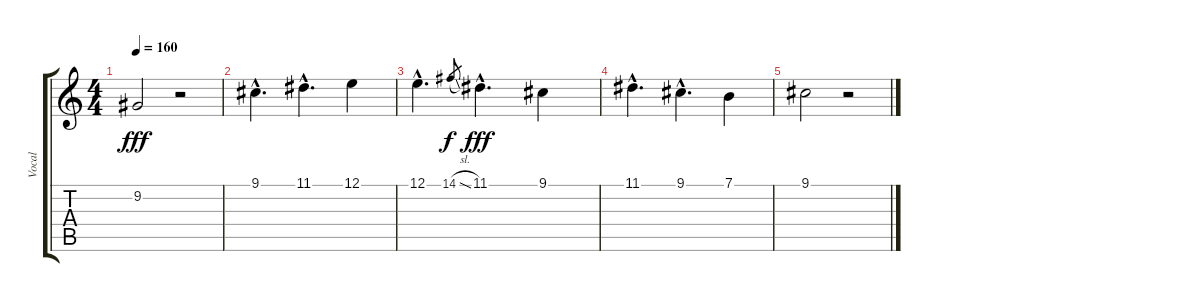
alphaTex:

\track ("Vocal" "Vocal") {instrument lead5charang}
\staff {score tabs}
\tuning (E4 B3 G3 D3 A2 E2) {hide}
\ts (4 4)
\tempo 160
\clef g2
\ks c
9.2.2{dy fff} r.2 |
9.1{hac}.4{d} 11.1{hac}.4{d} 12.1.4 |
12.1{hac}.4{d} 14.1{sl}.8{gr dy f} 11.1{hac}.4{d dy fff} 9.1.4 |
11.1{hac}.4{d} 9.1{hac}.4{d} 7.1.4 |
9.1.2 r.2
